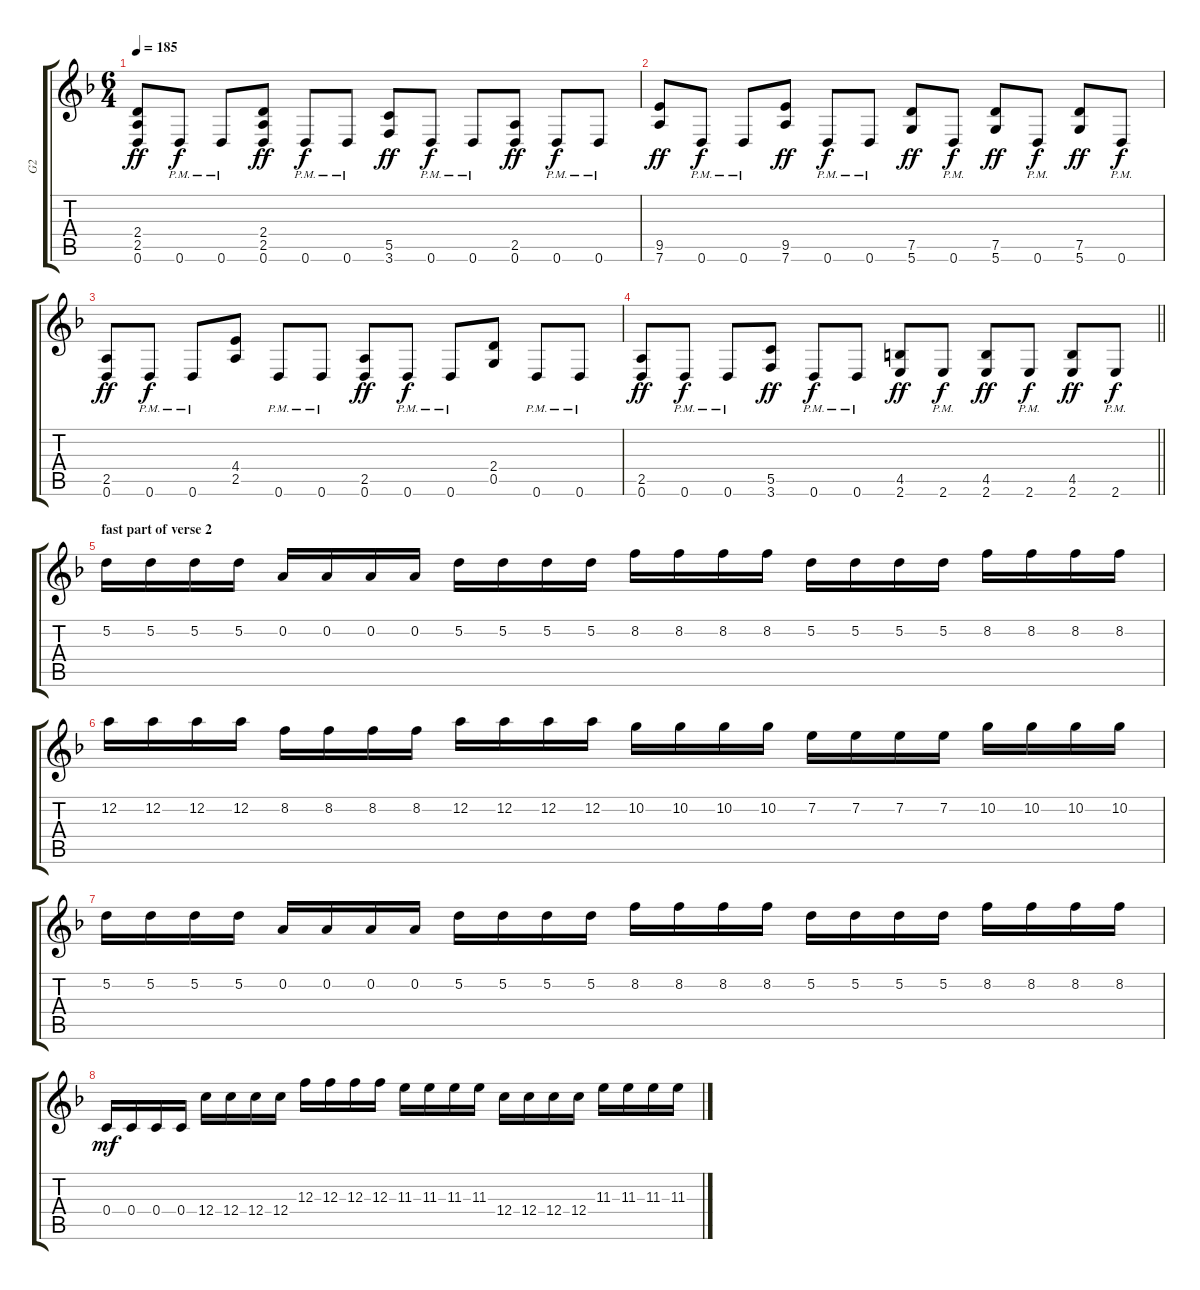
\track ("G2" "G2") {instrument distortionguitar}
\staff {score tabs}
\tuning (D4 A3 F3 C3 G2 D2) {hide}
\ts (6 4)
\tempo 185
\clef g2
\ks dminor
(2.4 2.5 0.6).8{dy ff} 0.6{pm}.8{dy f} 0.6{pm}.8 (2.4 2.5 0.6).8{dy ff} 0.6{pm}.8{dy f} 0.6{pm}.8 (5.5 3.6).8{dy ff} 0.6{pm}.8{dy f} 0.6{pm}.8 (2.5 0.6).8{dy ff} 0.6{pm}.8{dy f} 0.6{pm}.8 |
(9.5 7.6).8{dy ff} 0.6{pm}.8{dy f} 0.6{pm}.8 (9.5 7.6).8{dy ff} 0.6{pm}.8{dy f} 0.6{pm}.8 (7.5 5.6).8{dy ff} 0.6{pm}.8{dy f} (7.5 5.6).8{dy ff} 0.6{pm}.8{dy f} (7.5 5.6).8{dy ff} 0.6{pm}.8{dy f} |
(2.5 0.6).8{dy ff} 0.6{pm}.8{dy f} 0.6{pm}.8 (4.4 2.5).8 0.6{pm}.8 0.6{pm}.8 (2.5 0.6).8{dy ff} 0.6{pm}.8{dy f} 0.6{pm}.8 (2.4 0.5).8 0.6{pm}.8 0.6{pm}.8 |
\barLineRight lightlight
(2.5 0.6).8{dy ff} 0.6{pm}.8{dy f} 0.6{pm}.8 (5.5 3.6).8{dy ff} 0.6{pm}.8{dy f} 0.6{pm}.8 (4.5 2.6).8{dy ff} 2.6{pm}.8{dy f} (4.5 2.6).8{dy ff} 2.6{pm}.8{dy f} (4.5 2.6).8{dy ff} 2.6{pm}.8{dy f} |
\section ("" "fast part of verse 2")
5.2.16 5.2.16 5.2.16 5.2.16 0.2.16 0.2.16 0.2.16 0.2.16 5.2.16 5.2.16 5.2.16 5.2.16 8.2.16 8.2.16 8.2.16 8.2.16 5.2.16 5.2.16 5.2.16 5.2.16 8.2.16 8.2.16 8.2.16 8.2.16 |
12.2.16 12.2.16 12.2.16 12.2.16 8.2.16 8.2.16 8.2.16 8.2.16 12.2.16 12.2.16 12.2.16 12.2.16 10.2.16 10.2.16 10.2.16 10.2.16 7.2.16 7.2.16 7.2.16 7.2.16 10.2.16 10.2.16 10.2.16 10.2.16 |
5.2.16 5.2.16 5.2.16 5.2.16 0.2.16 0.2.16 0.2.16 0.2.16 5.2.16 5.2.16 5.2.16 5.2.16 8.2.16 8.2.16 8.2.16 8.2.16 5.2.16 5.2.16 5.2.16 5.2.16 8.2.16 8.2.16 8.2.16 8.2.16 |
0.4.16{dy mf} 0.4.16 0.4.16 0.4.16 12.4.16 12.4.16 12.4.16 12.4.16 12.3.16 12.3.16 12.3.16 12.3.16 11.3.16 11.3.16 11.3.16 11.3.16 12.4.16 12.4.16 12.4.16 12.4.16 11.3.16 11.3.16 11.3.16 11.3.16
